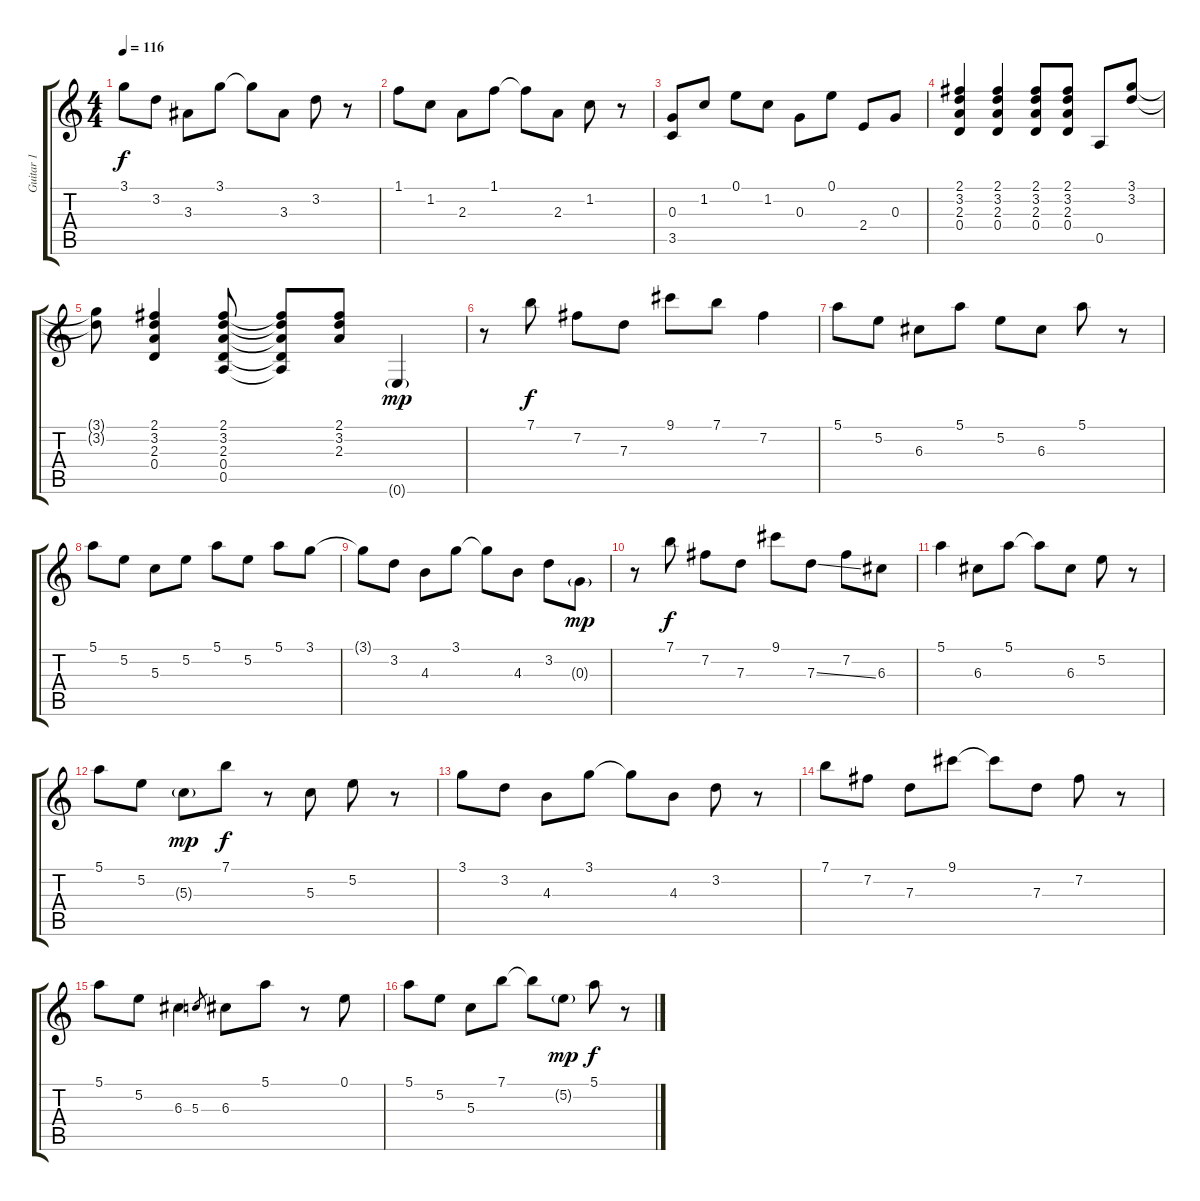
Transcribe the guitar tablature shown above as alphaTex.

\track ("Guitar 1" "Guitar 1") {instrument electricguitarclean}
\staff {score tabs}
\tuning (E4 B3 G3 D3 A2 E2) {hide}
\ts (4 4)
\tempo 116
\clef g2
\ks c
3.1.8{dy f} 3.2.8 3.3.8 3.1.8 3.1{t}.8 3.3.8 3.2.8 r.8 |
1.1.8 1.2.8 2.3.8 1.1.8 1.1{t}.8 2.3.8 1.2.8 r.8 |
(0.3 3.5).8 1.2.8 0.1.8 1.2.8 0.3.8 0.1.8 2.4.8 0.3.8 |
(2.1 3.2 2.3 0.4).4 (2.1 3.2 2.3 0.4).4 (2.1 3.2 2.3 0.4).8 (2.1 3.2 2.3 0.4).8 0.5.8 (3.1 3.2).8 |
(3.1{t} 3.2{t}).8 (2.1 3.2 2.3 0.4).4 (2.1 3.2 2.3 0.4 0.5).8 (2.1{t} 3.2{t} 2.3{t} 0.4{t} 0.5{t}).8 (2.1 3.2 2.3).8 0.6{g}.4{dy mp} |
r.8 7.1.8{dy f} 7.2.8 7.3.8 9.1.8 7.1.8 7.2.4 |
5.1.8 5.2.8 6.3.8 5.1.8 5.2.8 6.3.8 5.1.8 r.8 |
5.1.8 5.2.8 5.3.8 5.2.8 5.1.8 5.2.8 5.1.8 3.1.8 |
3.1{t}.8 3.2.8 4.3.8 3.1.8 3.1{t}.8 4.3.8 3.2.8 0.3{g}.8{dy mp} |
r.8 7.1.8{dy f} 7.2.8 7.3.8 9.1.8 7.3{ss}.8 7.2.8 6.3.8 |
5.1.4 6.3.8 5.1.8 5.1{t}.8 6.3.8 5.2.8 r.8 |
5.1.8 5.2.8 5.3{g}.8{dy mp} 7.1.8{dy f} r.8 5.3.8 5.2.8 r.8 |
3.1.8 3.2.8 4.3.8 3.1.8 3.1{t}.8 4.3.8 3.2.8 r.8 |
7.1.8 7.2.8 7.3.8 9.1.8 9.1{t}.8 7.3.8 7.2.8 r.8 |
5.1.8 5.2.8 6.3.4 5.3.8{gr} 6.3.8 5.1.8 r.8 0.1.8 |
5.1.8 5.2.8 5.3.8 7.1.8 7.1{t}.8 5.2{g}.8{dy mp} 5.1.8{dy f} r.8
